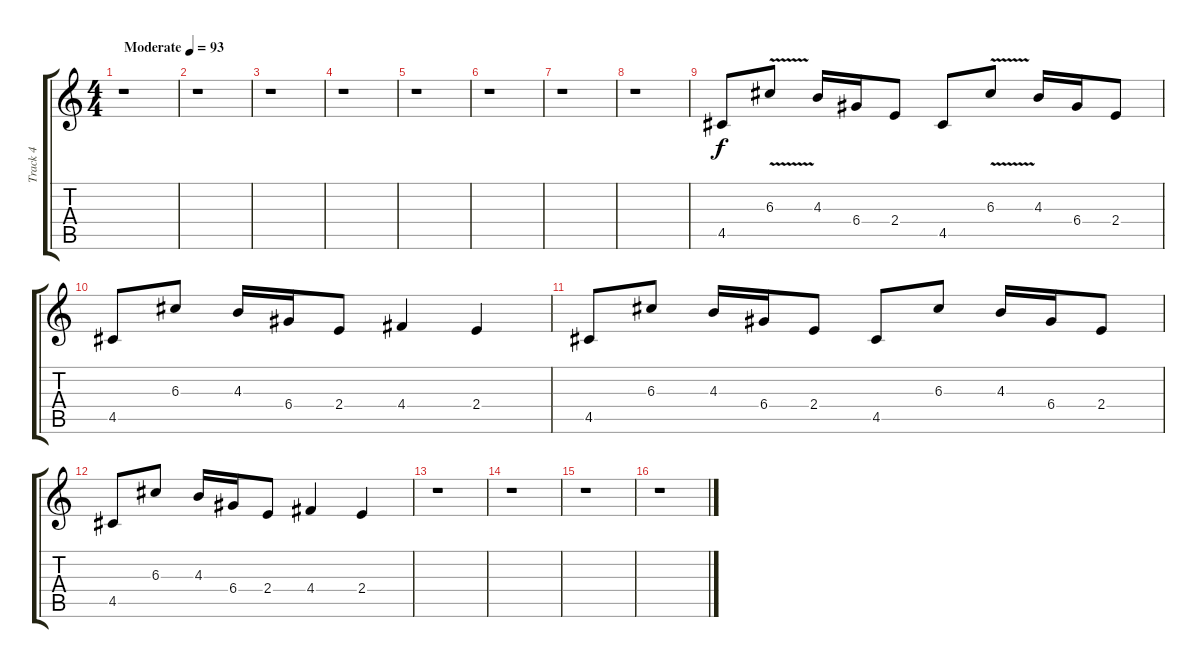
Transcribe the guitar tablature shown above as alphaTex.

\track ("Track 4" "Track 4") {instrument distortionguitar}
\staff {score tabs}
\tuning (E4 B3 G3 D3 A2 E2) {hide}
\ts (4 4)
\tempo (93 "Moderate")
\clef g2
\ks c
r.1{dy f instrument distortionguitar} |
r.1 |
r.1 |
r.1 |
r.1 |
r.1 |
r.1 |
r.1 |
4.5.8 6.3{v}.8 4.3.16 6.4.16 2.4.8 4.5.8 6.3{v}.8 4.3.16 6.4.16 2.4.8 |
4.5.8 6.3.8 4.3.16 6.4.16 2.4.8 4.4.4 2.4.4 |
4.5.8 6.3.8 4.3.16 6.4.16 2.4.8 4.5.8 6.3.8 4.3.16 6.4.16 2.4.8 |
4.5.8 6.3.8 4.3.16 6.4.16 2.4.8 4.4.4 2.4.4 |
r.1 |
r.1 |
r.1 |
r.1
